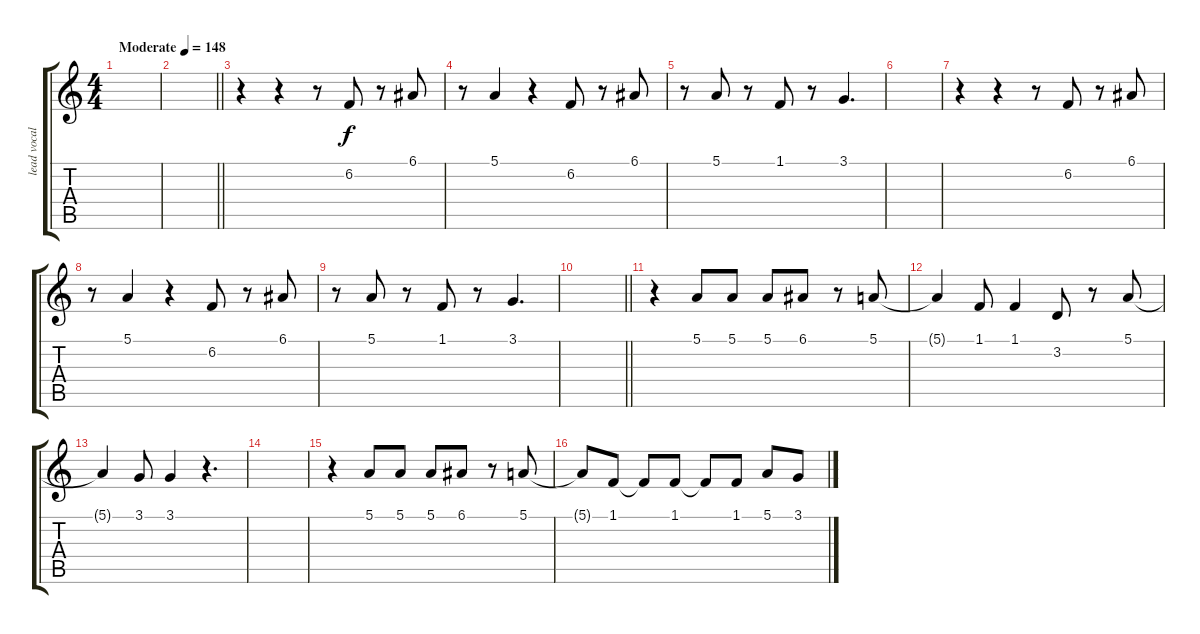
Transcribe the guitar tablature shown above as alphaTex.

\track ("lead vocal" "lead vocal") {instrument altosax}
\staff {score tabs}
\tuning (E4 B3 G3 D3 A2 E2) {hide}
\ts (4 4)
\tempo (148 "Moderate")
\clef g2
\ks c
|
\barLineRight lightlight
|
\section ("" "")
r.4 r.4 r.8 6.2.8 r.8 6.1.8 |
r.8 5.1.4 r.4 6.2.8 r.8 6.1.8 |
r.8 5.1.8 r.8 1.1.8 r.8 3.1.4{d} |
|
r.4 r.4 r.8 6.2.8 r.8 6.1.8 |
r.8 5.1.4 r.4 6.2.8 r.8 6.1.8 |
r.8 5.1.8 r.8 1.1.8 r.8 3.1.4{d} |
\barLineRight lightlight
|
\section ("" "")
r.4 5.1.8 5.1.8 5.1.8 6.1.8 r.8 5.1.8 |
5.1{t}.4 1.1.8 1.1.4 3.2.8 r.8 5.1.8 |
5.1{t}.4 3.1.8 3.1.4 r.4{d} |
|
r.4 5.1.8 5.1.8 5.1.8 6.1.8 r.8 5.1.8 |
5.1{t}.8 1.1.8 1.1{t}.8 1.1.8 1.1{t}.8 1.1.8 5.1.8 3.1.8
